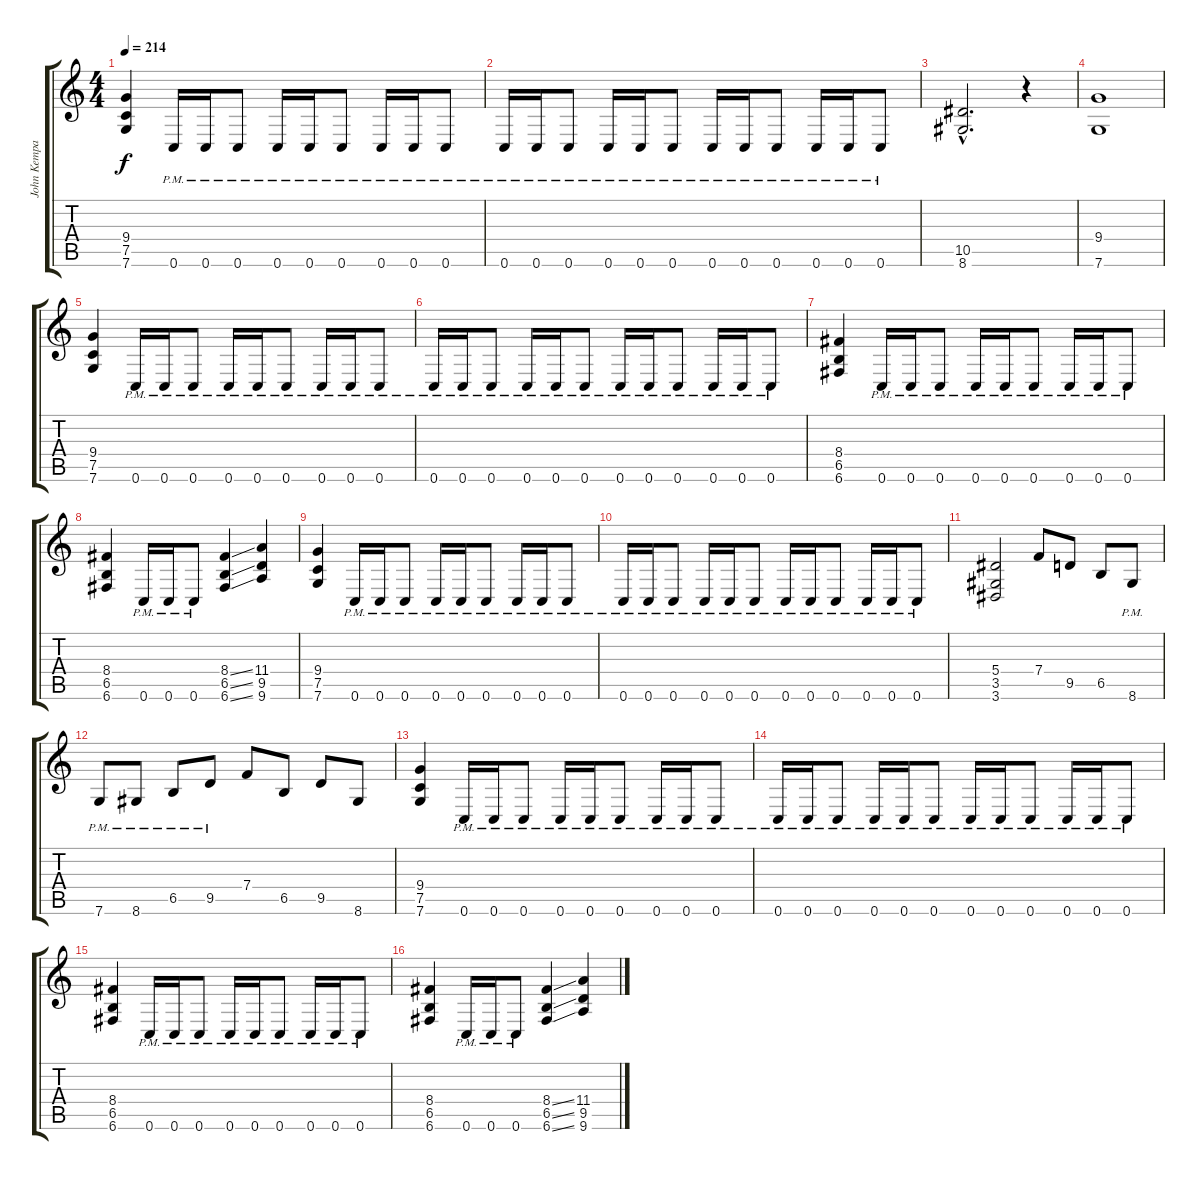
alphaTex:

\track ("John Kempainen (Guitar)" "John Kempa") {instrument distortionguitar}
\staff {score tabs}
\tuning (C4 G3 Eb3 Bb2 F2 C2) {hide}
\ts (4 4)
\tempo 214
\clef g2
\ks c
(9.4 7.5 7.6).4{dy f} 0.6{pm}.16 0.6{pm}.16 0.6{pm}.8 0.6{pm}.16 0.6{pm}.16 0.6{pm}.8 0.6{pm}.16 0.6{pm}.16 0.6{pm}.8 |
0.6{pm}.16 0.6{pm}.16 0.6{pm}.8 0.6{pm}.16 0.6{pm}.16 0.6{pm}.8 0.6{pm}.16 0.6{pm}.16 0.6{pm}.8 0.6{pm}.16 0.6{pm}.16 0.6{pm}.8 |
(10.5{hac} 8.6{hac}).2{d} r.4 |
(9.4 7.6).1 |
(9.4 7.5 7.6).4 0.6{pm}.16 0.6{pm}.16 0.6{pm}.8 0.6{pm}.16 0.6{pm}.16 0.6{pm}.8 0.6{pm}.16 0.6{pm}.16 0.6{pm}.8 |
0.6{pm}.16 0.6{pm}.16 0.6{pm}.8 0.6{pm}.16 0.6{pm}.16 0.6{pm}.8 0.6{pm}.16 0.6{pm}.16 0.6{pm}.8 0.6{pm}.16 0.6{pm}.16 0.6{pm}.8 |
(8.4 6.5 6.6).4 0.6{pm}.16 0.6{pm}.16 0.6{pm}.8 0.6{pm}.16 0.6{pm}.16 0.6{pm}.8 0.6{pm}.16 0.6{pm}.16 0.6{pm}.8 |
(8.4 6.5 6.6).4 0.6{pm}.16 0.6{pm}.16 0.6{pm}.8 (8.4{ss} 6.5{ss} 6.6{ss}).4 (11.4 9.5 9.6).4 |
(9.4 7.5 7.6).4 0.6{pm}.16 0.6{pm}.16 0.6{pm}.8 0.6{pm}.16 0.6{pm}.16 0.6{pm}.8 0.6{pm}.16 0.6{pm}.16 0.6{pm}.8 |
0.6{pm}.16 0.6{pm}.16 0.6{pm}.8 0.6{pm}.16 0.6{pm}.16 0.6{pm}.8 0.6{pm}.16 0.6{pm}.16 0.6{pm}.8 0.6{pm}.16 0.6{pm}.16 0.6{pm}.8 |
(5.4 3.5 3.6).2 7.4.8 9.5.8 6.5.8 8.6{pm}.8 |
7.6{pm}.8 8.6{pm}.8 6.5{pm}.8 9.5{pm}.8 7.4.8 6.5.8 9.5.8 8.6.8 |
(9.4 7.5 7.6).4 0.6{pm}.16 0.6{pm}.16 0.6{pm}.8 0.6{pm}.16 0.6{pm}.16 0.6{pm}.8 0.6{pm}.16 0.6{pm}.16 0.6{pm}.8 |
0.6{pm}.16 0.6{pm}.16 0.6{pm}.8 0.6{pm}.16 0.6{pm}.16 0.6{pm}.8 0.6{pm}.16 0.6{pm}.16 0.6{pm}.8 0.6{pm}.16 0.6{pm}.16 0.6{pm}.8 |
(8.4 6.5 6.6).4 0.6{pm}.16 0.6{pm}.16 0.6{pm}.8 0.6{pm}.16 0.6{pm}.16 0.6{pm}.8 0.6{pm}.16 0.6{pm}.16 0.6{pm}.8 |
(8.4 6.5 6.6).4 0.6{pm}.16 0.6{pm}.16 0.6{pm}.8 (8.4{ss} 6.5{ss} 6.6{ss}).4 (11.4 9.5 9.6).4
